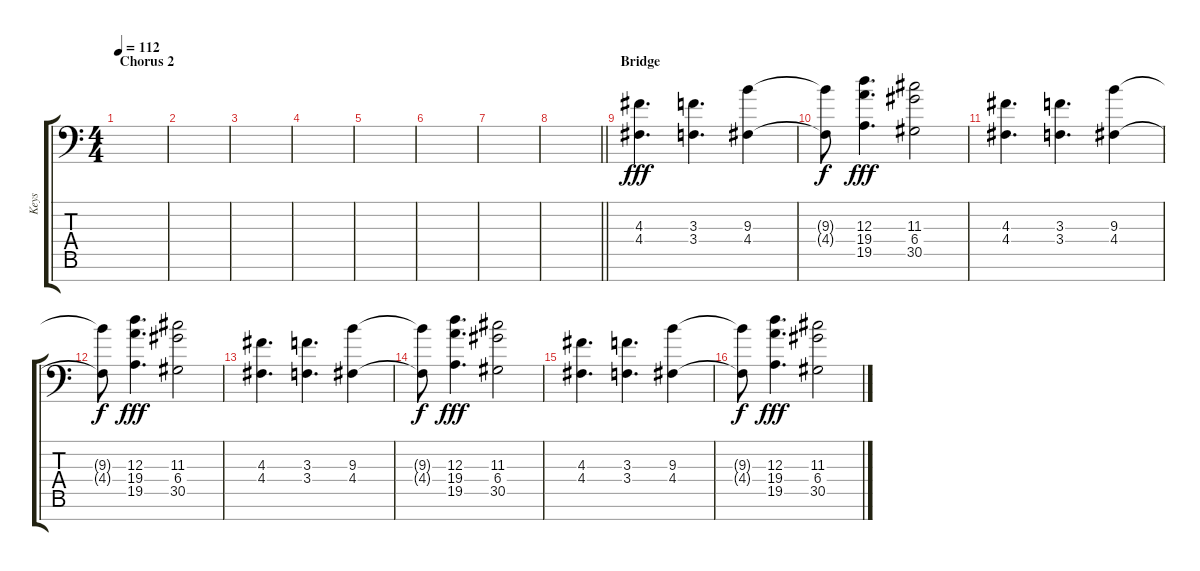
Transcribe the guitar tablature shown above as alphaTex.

\track ("Keys" "Keys") {instrument stringensemble1}
\staff {score tabs}
\tuning (D6 D5 D4 D3 D2 D1 D0) {hide}
\ts (4 4)
\section ("" "Chorus 2")
\tempo 112
\clef f4
\ks c
|
|
|
|
|
|
|
\barLineRight lightlight
|
\section ("" "Bridge")
(4.3 4.4).4{d dy fff} (3.3 3.4).4{d} (9.3 4.4).4 |
(9.3{t} 4.4{t}).8{dy f} (12.3 19.4 19.5).4{d dy fff} (11.3 6.4 30.5).2 |
(4.3 4.4).4{d} (3.3 3.4).4{d} (9.3 4.4).4 |
(9.3{t} 4.4{t}).8{dy f} (12.3 19.4 19.5).4{d dy fff} (11.3 6.4 30.5).2 |
(4.3 4.4).4{d} (3.3 3.4).4{d} (9.3 4.4).4 |
(9.3{t} 4.4{t}).8{dy f} (12.3 19.4 19.5).4{d dy fff} (11.3 6.4 30.5).2 |
(4.3 4.4).4{d} (3.3 3.4).4{d} (9.3 4.4).4 |
(9.3{t} 4.4{t}).8{dy f} (12.3 19.4 19.5).4{d dy fff} (11.3 6.4 30.5).2
